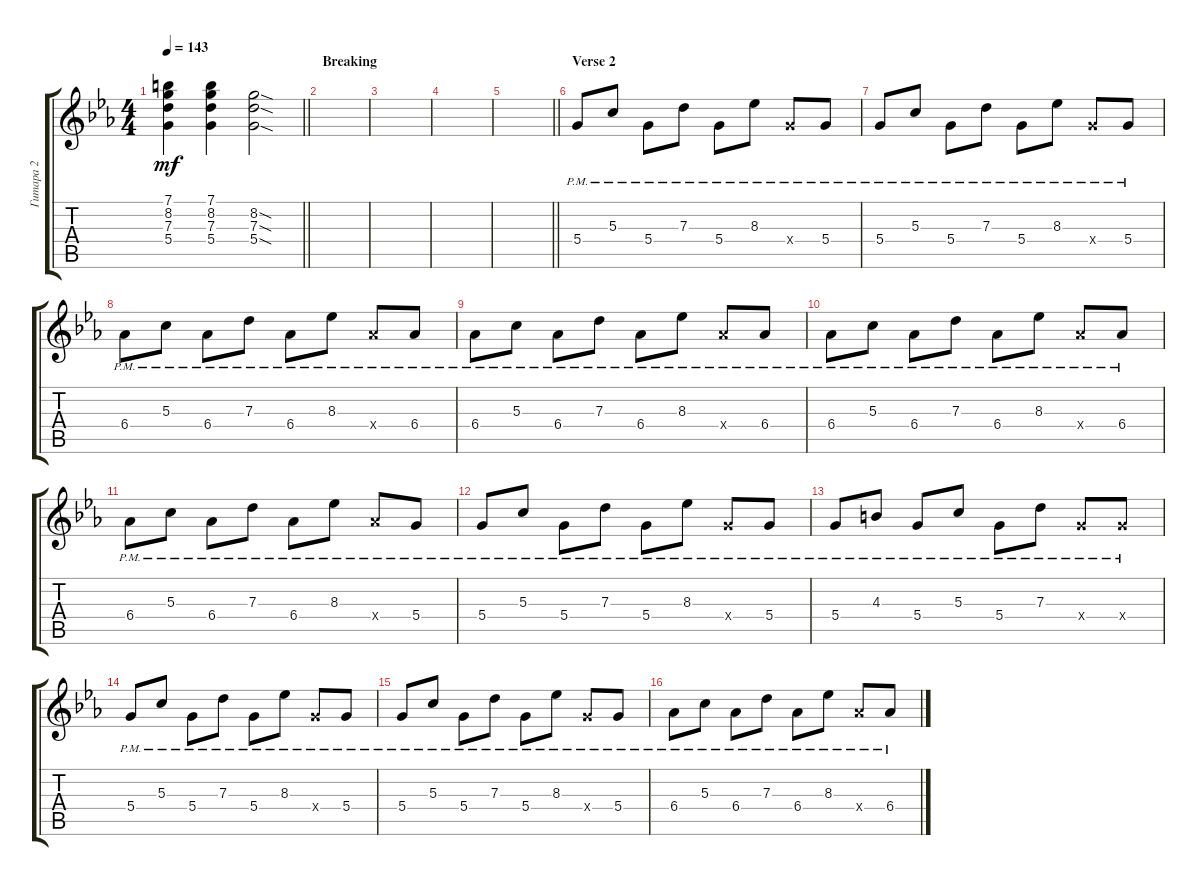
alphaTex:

\track ("Гитара 2" "Гитара 2") {instrument distortionguitar}
\staff {score tabs}
\tuning (E4 B3 G3 D3 A2 E2) {hide}
\ts (4 4)
\tempo 143
\clef g2
\barLineRight lightlight
\ks cminor
(7.1{t} 8.2{t} 7.3{t} 5.4{t}).4{dy mf} (7.1 8.2 7.3 5.4).4 (8.2{sod} 7.3{sod} 5.4{sod}).2 |
\section ("" "Breaking")
|
|
|
\barLineRight lightlight
|
\section ("" "Verse 2")
5.4{pm}.8 5.3{pm}.8 5.4{pm}.8 7.3{pm}.8 5.4{pm}.8 8.3{pm}.8 5.4{pm x}.8 5.4{pm}.8 |
5.4{pm}.8 5.3{pm}.8 5.4{pm}.8 7.3{pm}.8 5.4{pm}.8 8.3{pm}.8 5.4{pm x}.8 5.4{pm}.8 |
6.4{pm}.8 5.3{pm}.8 6.4{pm}.8 7.3{pm}.8 6.4{pm}.8 8.3{pm}.8 6.4{pm x}.8 6.4{pm}.8 |
6.4{pm}.8 5.3{pm}.8 6.4{pm}.8 7.3{pm}.8 6.4{pm}.8 8.3{pm}.8 6.4{pm x}.8 6.4{pm}.8 |
6.4{pm}.8 5.3{pm}.8 6.4{pm}.8 7.3{pm}.8 6.4{pm}.8 8.3{pm}.8 6.4{pm x}.8 6.4{pm}.8 |
6.4{pm}.8 5.3{pm}.8 6.4{pm}.8 7.3{pm}.8 6.4{pm}.8 8.3{pm}.8 6.4{pm x}.8 5.4{pm}.8 |
5.4{pm}.8 5.3{pm}.8 5.4{pm}.8 7.3{pm}.8 5.4{pm}.8 8.3{pm}.8 5.4{pm x}.8 5.4{pm}.8 |
5.4{pm}.8 4.3{pm}.8 5.4{pm}.8 5.3{pm}.8 5.4{pm}.8 7.3{pm}.8 5.4{pm x}.8 5.4{pm x}.8 |
5.4{pm}.8 5.3{pm}.8 5.4{pm}.8 7.3{pm}.8 5.4{pm}.8 8.3{pm}.8 5.4{pm x}.8 5.4{pm}.8 |
5.4{pm}.8 5.3{pm}.8 5.4{pm}.8 7.3{pm}.8 5.4{pm}.8 8.3{pm}.8 5.4{pm x}.8 5.4{pm}.8 |
6.4{pm}.8 5.3{pm}.8 6.4{pm}.8 7.3{pm}.8 6.4{pm}.8 8.3{pm}.8 6.4{pm x}.8 6.4{pm}.8
